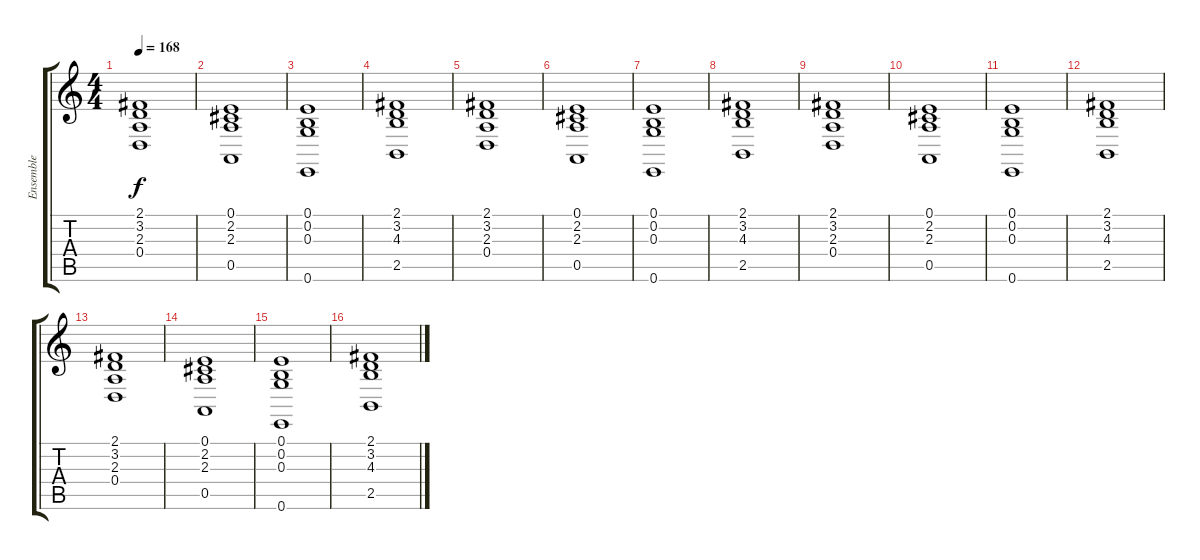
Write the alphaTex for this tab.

\track ("Ensemble" "Ensemble") {instrument stringensemble1}
\staff {score tabs}
\tuning (E4 B3 G3 D3 A2 E2) {hide}
\ts (4 4)
\section ("" "")
\tempo 168
\clef g2
\ks c
(2.1 3.2 2.3 0.4).1{dy f volume 5} |
(0.1 2.2 2.3 0.5).1 |
(0.1 0.2 0.3 0.6).1 |
(2.1 3.2 4.3 2.5).1 |
(2.1 3.2 2.3 0.4).1{volume 3} |
(0.1 2.2 2.3 0.5).1 |
(0.1 0.2 0.3 0.6).1 |
(2.1 3.2 4.3 2.5).1 |
\section ("" "")
(2.1 3.2 2.3 0.4).1{volume 0} |
(0.1 2.2 2.3 0.5).1 |
(0.1 0.2 0.3 0.6).1 |
(2.1 3.2 4.3 2.5).1 |
(2.1 3.2 2.3 0.4).1 |
(0.1 2.2 2.3 0.5).1 |
(0.1 0.2 0.3 0.6).1 |
(2.1 3.2 4.3 2.5).1
